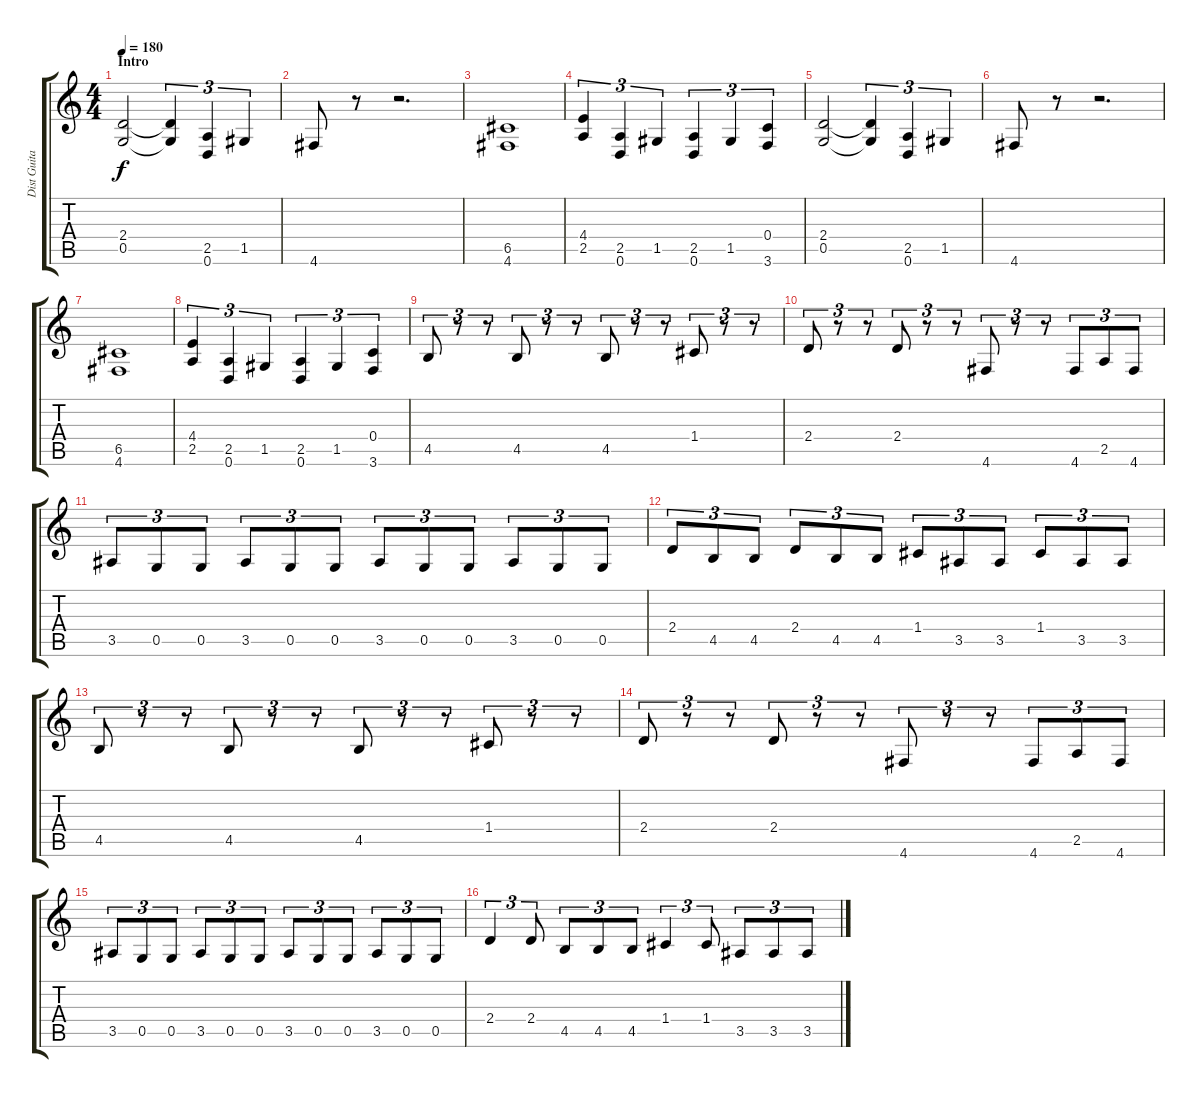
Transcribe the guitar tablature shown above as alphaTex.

\track ("Dist Guitar 1" "Dist Guita") {instrument distortionguitar}
\staff {score tabs}
\tuning (D4 A3 F3 C3 G2 D2) {hide}
\ts (4 4)
\section ("" "Intro")
\tempo 180
\clef g2
\ks c
(2.4 0.5).2{dy f instrument distortionguitar} (2.4{t} 0.5{t}).4{tu (3 2)} (2.5 0.6).4{tu (3 2)} 1.5.4{tu (3 2)} |
4.6.8 r.8 r.2{d} |
(6.5 4.6).1 |
(4.4 2.5).4{tu (3 2)} (2.5 0.6).4{tu (3 2)} 1.5.4{tu (3 2)} (2.5 0.6).4{tu (3 2)} 1.5.4{tu (3 2)} (0.4 3.6).4{tu (3 2)} |
(2.4 0.5).2 (2.4{t} 0.5{t}).4{tu (3 2)} (2.5 0.6).4{tu (3 2)} 1.5.4{tu (3 2)} |
4.6.8 r.8 r.2{d} |
(6.5 4.6).1 |
(4.4 2.5).4{tu (3 2)} (2.5 0.6).4{tu (3 2)} 1.5.4{tu (3 2)} (2.5 0.6).4{tu (3 2)} 1.5.4{tu (3 2)} (0.4 3.6).4{tu (3 2)} |
4.5.8{tu (3 2)} r.8{tu (3 2)} r.8{tu (3 2)} 4.5.8{tu (3 2)} r.8{tu (3 2)} r.8{tu (3 2)} 4.5.8{tu (3 2)} r.8{tu (3 2)} r.8{tu (3 2)} 1.4.8{tu (3 2)} r.8{tu (3 2)} r.8{tu (3 2)} |
2.4.8{tu (3 2)} r.8{tu (3 2)} r.8{tu (3 2)} 2.4.8{tu (3 2)} r.8{tu (3 2)} r.8{tu (3 2)} 4.6.8{tu (3 2)} r.8{tu (3 2)} r.8{tu (3 2)} 4.6.8{tu (3 2)} 2.5.8{tu (3 2)} 4.6.8{tu (3 2)} |
3.5.8{tu (3 2)} 0.5.8{tu (3 2)} 0.5.8{tu (3 2)} 3.5.8{tu (3 2)} 0.5.8{tu (3 2)} 0.5.8{tu (3 2)} 3.5.8{tu (3 2)} 0.5.8{tu (3 2)} 0.5.8{tu (3 2)} 3.5.8{tu (3 2)} 0.5.8{tu (3 2)} 0.5.8{tu (3 2)} |
2.4.8{tu (3 2)} 4.5.8{tu (3 2)} 4.5.8{tu (3 2)} 2.4.8{tu (3 2)} 4.5.8{tu (3 2)} 4.5.8{tu (3 2)} 1.4.8{tu (3 2)} 3.5.8{tu (3 2)} 3.5.8{tu (3 2)} 1.4.8{tu (3 2)} 3.5.8{tu (3 2)} 3.5.8{tu (3 2)} |
4.5.8{tu (3 2)} r.8{tu (3 2)} r.8{tu (3 2)} 4.5.8{tu (3 2)} r.8{tu (3 2)} r.8{tu (3 2)} 4.5.8{tu (3 2)} r.8{tu (3 2)} r.8{tu (3 2)} 1.4.8{tu (3 2)} r.8{tu (3 2)} r.8{tu (3 2)} |
2.4.8{tu (3 2)} r.8{tu (3 2)} r.8{tu (3 2)} 2.4.8{tu (3 2)} r.8{tu (3 2)} r.8{tu (3 2)} 4.6.8{tu (3 2)} r.8{tu (3 2)} r.8{tu (3 2)} 4.6.8{tu (3 2)} 2.5.8{tu (3 2)} 4.6.8{tu (3 2)} |
3.5.8{tu (3 2)} 0.5.8{tu (3 2)} 0.5.8{tu (3 2)} 3.5.8{tu (3 2)} 0.5.8{tu (3 2)} 0.5.8{tu (3 2)} 3.5.8{tu (3 2)} 0.5.8{tu (3 2)} 0.5.8{tu (3 2)} 3.5.8{tu (3 2)} 0.5.8{tu (3 2)} 0.5.8{tu (3 2)} |
2.4.4{tu (3 2)} 2.4.8{tu (3 2)} 4.5.8{tu (3 2)} 4.5.8{tu (3 2)} 4.5.8{tu (3 2)} 1.4.4{tu (3 2)} 1.4.8{tu (3 2)} 3.5.8{tu (3 2)} 3.5.8{tu (3 2)} 3.5.8{tu (3 2)}
